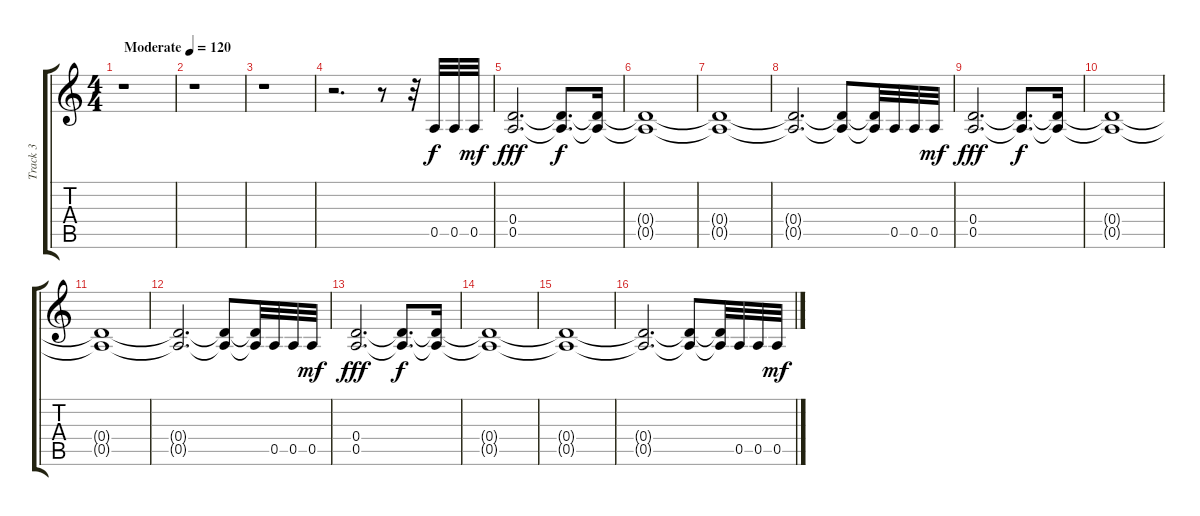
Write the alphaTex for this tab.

\track ("Track 3" "Track 3") {instrument distortionguitar}
\staff {score tabs}
\tuning (E4 B3 G3 D3 A2 E2) {hide}
\ts (4 4)
\tempo (120 "Moderate")
\clef g2
\ks c
r.1{dy f instrument distortionguitar} |
r.1 |
r.1 |
r.2{d} r.8 r.32 0.5.32 0.5.32 0.5.32{dy mf} |
(0.4 0.5).2{d dy fff} (0.4{t} 0.5{t}).8{d dy f} (0.4{t} 0.5{t}).16 |
(0.4{t} 0.5{t}).1 |
(0.4{t} 0.5{t}).1 |
(0.4{t} 0.5{t}).2{d} (0.4{t} 0.5{t}).8 (0.4{t} 0.5{t}).32 0.5.32 0.5.32 0.5.32{dy mf} |
(0.4 0.5).2{d dy fff} (0.4{t} 0.5{t}).8{d dy f} (0.4{t} 0.5{t}).16 |
(0.4{t} 0.5{t}).1 |
(0.4{t} 0.5{t}).1 |
(0.4{t} 0.5{t}).2{d} (0.4{t} 0.5{t}).8 (0.4{t} 0.5{t}).32 0.5.32 0.5.32 0.5.32{dy mf} |
(0.4 0.5).2{d dy fff} (0.4{t} 0.5{t}).8{d dy f} (0.4{t} 0.5{t}).16 |
(0.4{t} 0.5{t}).1 |
(0.4{t} 0.5{t}).1 |
(0.4{t} 0.5{t}).2{d} (0.4{t} 0.5{t}).8 (0.4{t} 0.5{t}).32 0.5.32 0.5.32 0.5.32{dy mf}
